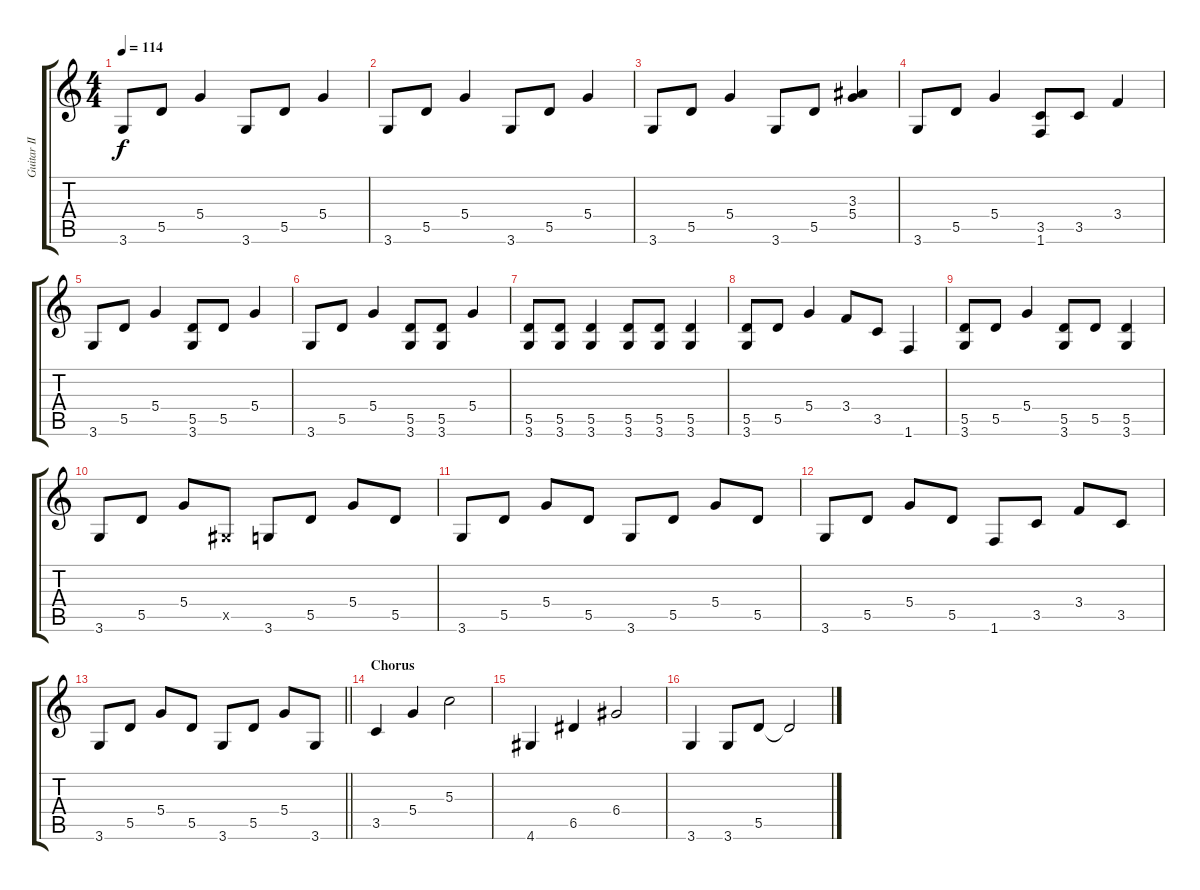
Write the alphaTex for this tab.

\track ("Guitar II" "Guitar II") {instrument distortionguitar}
\staff {score tabs}
\tuning (E4 B3 G3 D3 A2 E2) {hide}
\ts (4 4)
\tempo 114
\clef g2
\ks c
3.6.8{dy f} 5.5.8 5.4.4 3.6.8 5.5.8 5.4.4 |
3.6.8 5.5.8 5.4.4 3.6.8 5.5.8 5.4.4 |
3.6.8 5.5.8 5.4.4 3.6.8 5.5.8 (3.3 5.4).4 |
3.6.8 5.5.8 5.4.4 (3.5 1.6).8 3.5.8 3.4.4 |
3.6.8 5.5.8 5.4.4 (5.5 3.6).8 5.5.8 5.4.4 |
3.6.8 5.5.8 5.4.4 (5.5 3.6).8 (5.5 3.6).8 5.4.4 |
(5.5 3.6).8 (5.5 3.6).8 (5.5 3.6).4 (5.5 3.6).8 (5.5 3.6).8 (5.5 3.6).4 |
(5.5 3.6).8 5.5.8 5.4.4 3.4.8 3.5.8 1.6.4 |
(5.5 3.6).8 5.5.8 5.4.4 (5.5 3.6).8 5.5.8 (5.5 3.6).4 |
3.6.8 5.5.8 5.4.8 -1.5{x}.8 3.6.8 5.5.8 5.4.8 5.5.8 |
3.6.8 5.5.8 5.4.8 5.5.8 3.6.8 5.5.8 5.4.8 5.5.8 |
3.6.8 5.5.8 5.4.8 5.5.8 1.6.8 3.5.8 3.4.8 3.5.8 |
\barLineRight lightlight
3.6.8 5.5.8 5.4.8 5.5.8 3.6.8 5.5.8 5.4.8 3.6.8 |
\section ("" "Chorus")
3.5.4 5.4.4 5.3.2 |
4.6.4 6.5.4 6.4.2 |
3.6.4 3.6.8 5.5.8 5.5{t}.2
